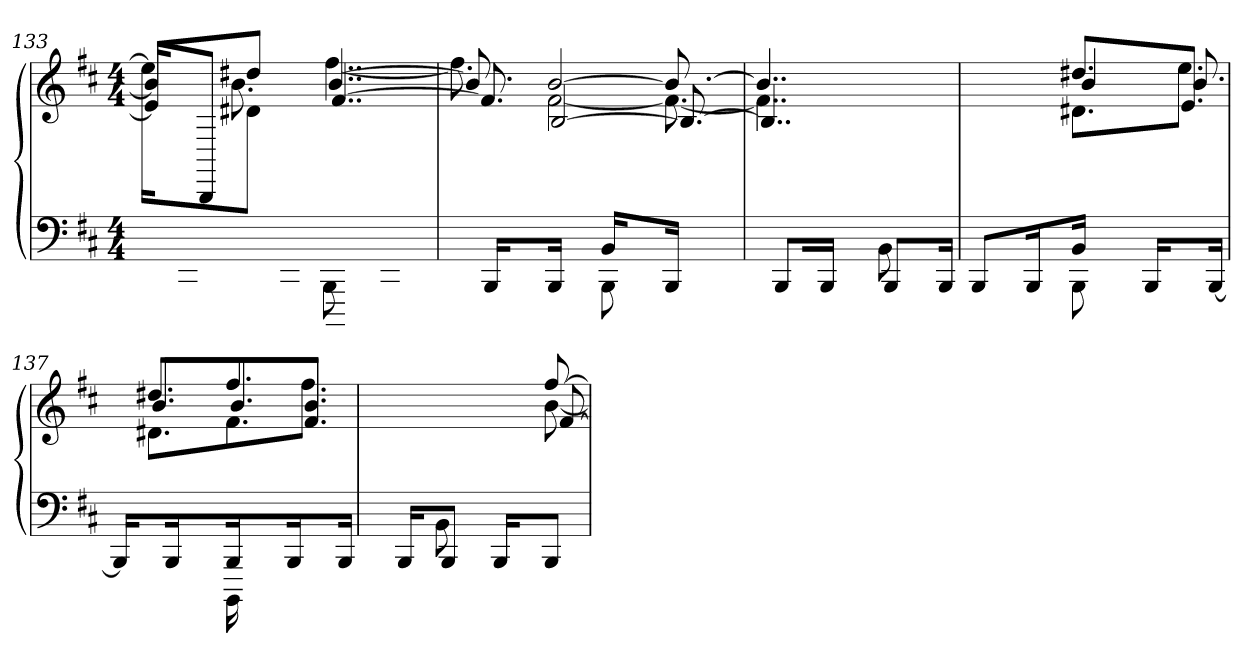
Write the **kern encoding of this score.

**kern	**kern
*part2	*part1
*staff2	*staff1
*clefF4	*clefG2
*k[f#c#]	*k[f#c#]
*b:	*b:
*M4/4	*M4/4
=133	=133
*^	*^
*	*	*	*^
*	*	*	*	*^
8ryy	16ryy	16eKL]	16eeKL]	8bL]	4ryy
*v	*v	*	*	*	*
.	8ryy	8.ryy	.	.
16BBBLL	.	.	8ryy	.
8.ryy	8BBBJ	.	.	.
.	.	8d#XJ	8dd#XJ	8.b
.	4ryy	.	.	.
16BBBJ	.	8.ryy	8.ryy	.
8ryy	.	.	.	2ryy
*^	*	*	*	*
8BBBBJ	8BBB	[4..b	[4..ff#	[4..f#	.
8ryy	8ryy	.	.	.	.
16BBBJk	8.ryy	.	.	.	.
8ryy	.	.	.	.	.
.	.	.	.	.	16ryy
*	*	*	*	*v	*v
=134	=134	=134	=134	=134
16ryy	16ryy	8.b]	8.ff#]	8.f#]
*v	*v	*	*	*
16BBBLL	.	.	.
8.ryy	.	.	.
.	8ryy	8ryy	8ryy
16BBBJJ	[2b	[2f#	[2B
8.ryy	.	.	.
*^	*	*	*
16BBLL	8BBB	.	.	.
8.ryy	.	.	.	.
.	8ryy	.	.	.
16BBBJJ	8.ryy	8.b_	8.f#_	8.B_
8ryy	.	.	.	.
=135	=135	=135	=135	=135
16ryy	2ryy	4..b]	4..f#]	4..B]
8BBBL	.	.	.	.
16ryy	.	.	.	.
16BBBJk	.	.	.	.
8.ryy	.	.	.	.
.	.	4.ryy	4.ryy	4.ryy
8BBBL	8BB	.	.	.
8ryy	8.ryy	.	.	.
16BBBJk	.	.	.	.
=136	=136	=136	=136	=136
8BBBL	4..ryy	4..ryy	4..ryy	4..ryy
8ryy	.	.	.	.
16BBBL	.	.	.	.
8ryy	.	.	.	.
16BBJJ	8BBB	8.dd#XL	8.d#XL	4b
8.ryy	.	.	.	.
.	4..ryy	.	.	.
.	.	8.ryy	8.ryy	.
16BBBLL	.	.	.	8ryy
8.ryy	.	.	.	.
.	.	8.eJ	8.eeJ	8.b
[16BBBJJ	.	.	.	.
=137	=137	=137	=137	=137
16BBBLL]	4..ryy	8ryy	8ryy	8ryy
8ryy	.	.	.	.
.	.	8.dd#XL	8.d#XL	8.bL
16BBBJJ	.	.	.	.
8.ryy	.	.	.	.
.	.	8ryy	8ryy	8ryy
16BBBLL	16BBBB	8.ff#	8.f#	8.b
8.ryy	2ryy	.	.	.
.	.	8ryy	8ryy	8ryy
16BBBJJ	.	.	.	.
8.ryy	.	8.f#J	8.ff#J	8.bJ
16BBBJJ	.	16ryy	16ryy	16ryy
=138	=138	=138	=138	=138
8.ryy	4.ryy	2..ryy	2..ryy	2..ryy
16BBBKL	.	.	.	.
8ryy	.	.	.	.
8BBBJ	8BB	.	.	.
8ryy	2ryy	.	.	.
16BBBKL	.	.	.	.
8.ryy	.	.	.	.
8BBBJ	.	[8ff#	[8b	[8f#
*v	*v	*	*	*
*	*v	*v	*v
=	=
*-	*-
